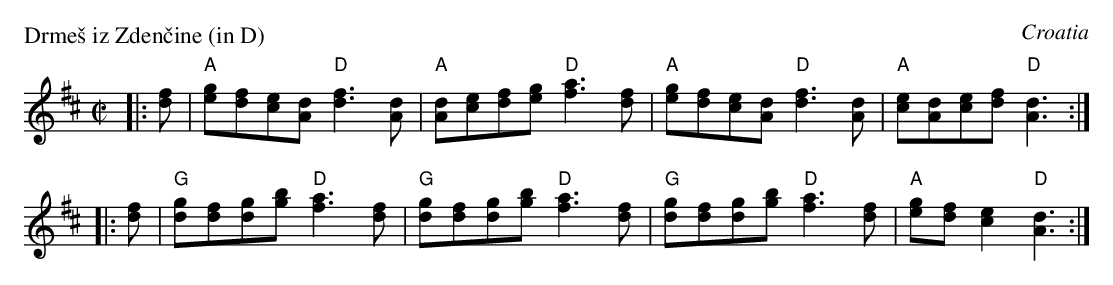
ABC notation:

X:1
P: Drme\vs iz Zden\vcine (in D)
O: Croatia
M: C|
L: 1/8
K: D
|: [fd] \
| "A"[ge][fd][ec][dA] "D"[f3d3][dA] | "A"[dA][ec][fd][ge] "D"[a3f3][fd] \
| "A"[ge][fd][ec][dA] "D"[f3d3][dA] | "A"[ec][dA][ec][fd] "D"[d3A3] :|
|: [fd] \
| "G"[gd][fd][gd][bg] "D"[a3f3][fd] | "G"[gd][fd][gd][bg] "D"[a3f3][fd] \
| "G"[gd][fd][gd][bg] "D"[a3f3][fd] | "A"[ge][fd][e2c2] "D"[d3A3] :|
